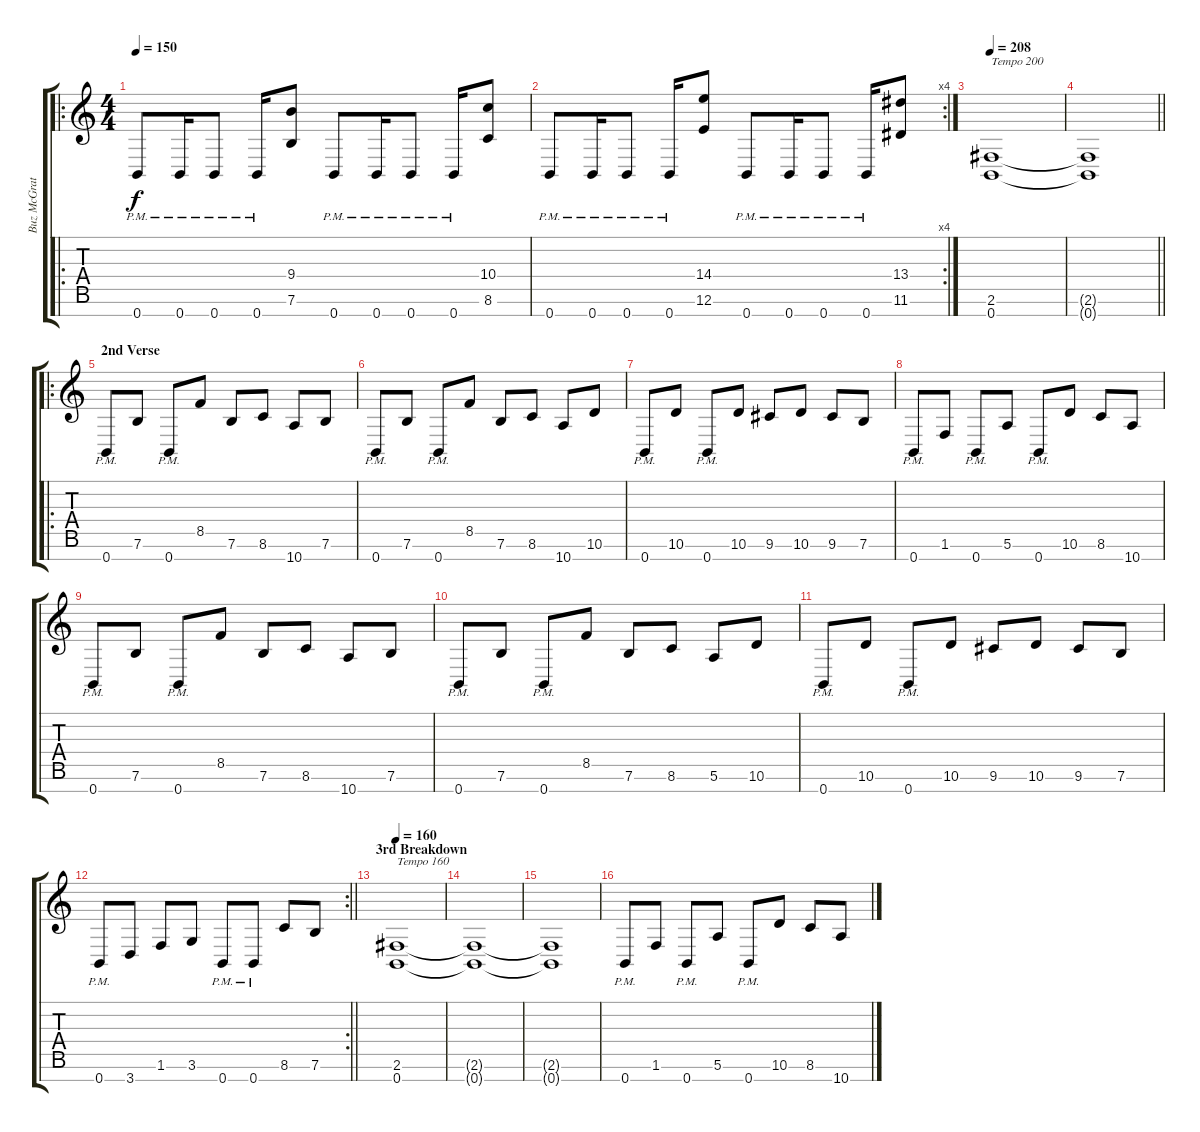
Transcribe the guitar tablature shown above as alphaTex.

\track ("Buz McGrath" "Buz McGrat") {instrument distortionguitar}
\staff {score tabs}
\tuning (E4 B3 G3 D3 A2 E2 B1) {hide}
\ro
\ts (4 4)
\tempo 150
\clef g2
\ks c
0.7{pm}.8{dy f} 0.7{pm}.16 0.7{pm}.8 0.7{pm}.16 (9.4 7.6).8 0.7{pm}.8 0.7{pm}.16 0.7{pm}.8 0.7{pm}.16 (10.4 8.6).8 |
\rc 4
0.7{pm}.8 0.7{pm}.16 0.7{pm}.8 0.7{pm}.16 (14.4 12.6).8 0.7{pm}.8 0.7{pm}.16 0.7{pm}.8 0.7{pm}.16 (13.4 11.6).8 |
\tempo 208
(2.6 0.7).1{txt "Tempo 200"} |
\barLineRight lightlight
(2.6{t} 0.7{t}).1 |
\ro
\section ("" "2nd Verse")
0.7{pm}.8 7.6.8 0.7{pm}.8 8.5.8 7.6.8 8.6.8 10.7.8 7.6.8 |
0.7{pm}.8 7.6.8 0.7{pm}.8 8.5.8 7.6.8 8.6.8 10.7.8 10.6.8 |
0.7{pm}.8 10.6.8 0.7{pm}.8 10.6.8 9.6.8 10.6.8 9.6.8 7.6.8 |
0.7{pm}.8 1.6.8 0.7{pm}.8 5.6.8 0.7{pm}.8 10.6.8 8.6.8 10.7.8 |
0.7{pm}.8 7.6.8 0.7{pm}.8 8.5.8 7.6.8 8.6.8 10.7.8 7.6.8 |
0.7{pm}.8 7.6.8 0.7{pm}.8 8.5.8 7.6.8 8.6.8 5.6.8 10.6.8 |
0.7{pm}.8 10.6.8 0.7{pm}.8 10.6.8 9.6.8 10.6.8 9.6.8 7.6.8 |
\rc 2
\barLineRight lightlight
0.7{pm}.8 3.7.8 1.6.8 3.6.8 0.7{pm}.8 0.7{pm}.8 8.6.8 7.6.8 |
\section ("" "3rd Breakdown")
\tempo 160
(2.6 0.7).1{txt "Tempo 160"} |
(2.6{t} 0.7{t}).1 |
(2.6{t} 0.7{t}).1 |
0.7{pm}.8 1.6.8 0.7{pm}.8 5.6.8 0.7{pm}.8 10.6.8 8.6.8 10.7.8
